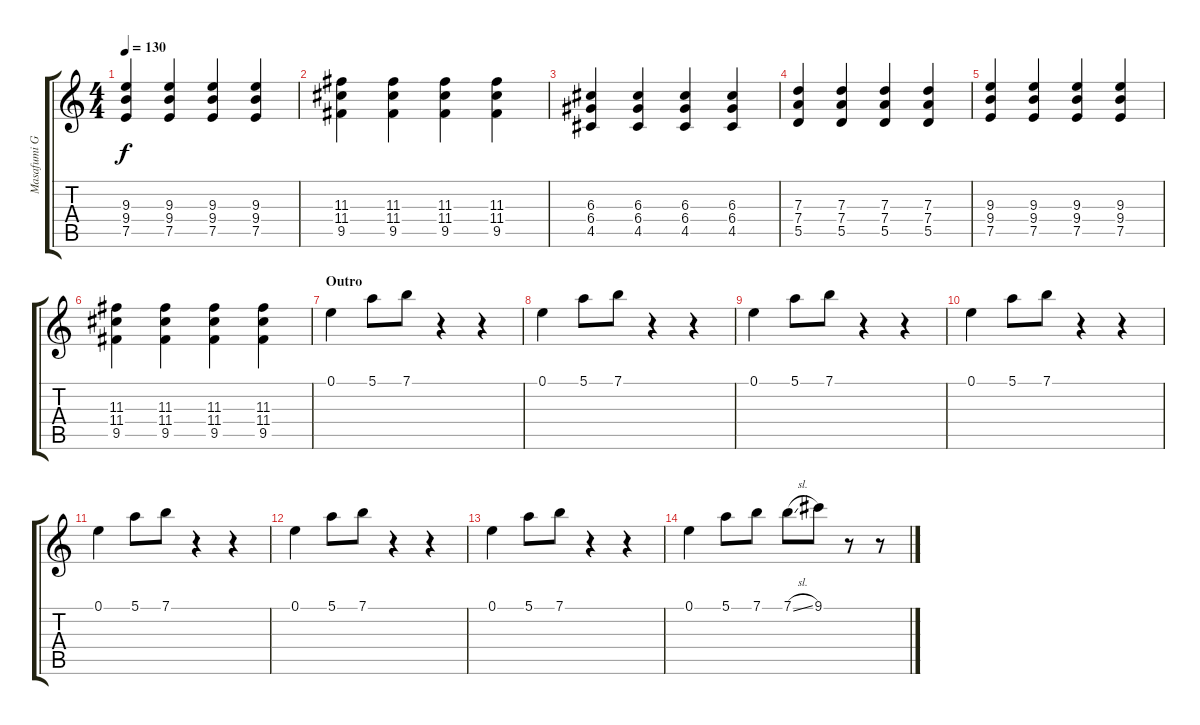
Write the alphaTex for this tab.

\track ("Masafumi Gotou (Guitar)" "Masafumi G") {instrument overdrivenguitar}
\staff {score tabs}
\tuning (E4 B3 G3 D3 A2 E2) {hide}
\ts (4 4)
\tempo 130
\clef g2
\ks c
(9.3 9.4 7.5).4{dy f} (9.3 9.4 7.5).4 (9.3 9.4 7.5).4 (9.3 9.4 7.5).4 |
(11.3 11.4 9.5).4 (11.3 11.4 9.5).4 (11.3 11.4 9.5).4 (11.3 11.4 9.5).4 |
(6.3 6.4 4.5).4 (6.3 6.4 4.5).4 (6.3 6.4 4.5).4 (6.3 6.4 4.5).4 |
(7.3 7.4 5.5).4 (7.3 7.4 5.5).4 (7.3 7.4 5.5).4 (7.3 7.4 5.5).4 |
(9.3 9.4 7.5).4 (9.3 9.4 7.5).4 (9.3 9.4 7.5).4 (9.3 9.4 7.5).4 |
(11.3 11.4 9.5).4 (11.3 11.4 9.5).4 (11.3 11.4 9.5).4 (11.3 11.4 9.5).4 |
\section ("" "Outro")
0.1.4 5.1.8 7.1.8 r.4 r.4 |
0.1.4 5.1.8 7.1.8 r.4 r.4 |
0.1.4 5.1.8 7.1.8 r.4 r.4 |
0.1.4 5.1.8 7.1.8 r.4 r.4 |
0.1.4 5.1.8 7.1.8 r.4 r.4 |
0.1.4 5.1.8 7.1.8 r.4 r.4 |
0.1.4 5.1.8 7.1.8 r.4 r.4 |
0.1.4 5.1.8 7.1.8 7.1{sl}.8 9.1.8 r.8 r.8
